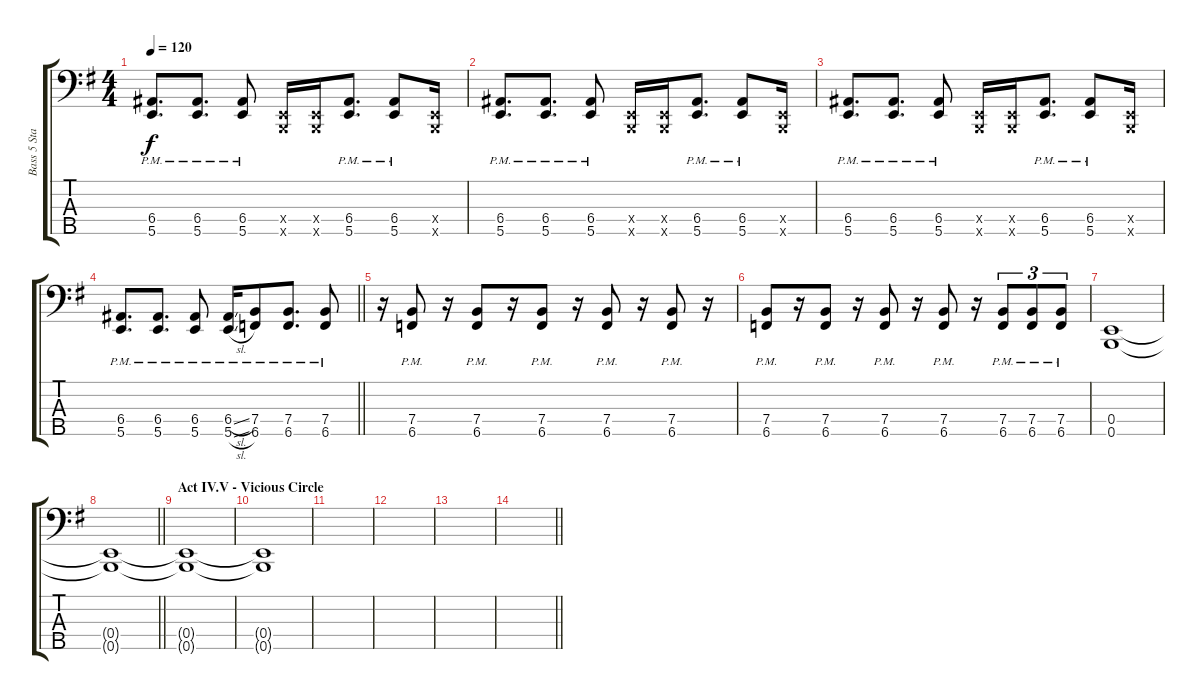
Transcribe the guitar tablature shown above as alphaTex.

\track ("Bass 5 Standard" "Bass 5 Sta") {instrument electricbassfinger}
\staff {score tabs}
\tuning (G2 D2 A1 E1 B0) {hide}
\ts (4 4)
\tempo 120
\clef f4
\ks eminor
(6.4{pm} 5.5{pm}).8{d dy f} (6.4{pm} 5.5{pm}).8{d} (6.4{pm} 5.5{pm}).8 (0.4{x} 0.5{x}).16 (0.4{x} 0.5{x}).16 (6.4{pm} 5.5{pm}).8{d} (6.4{pm} 5.5{pm}).8 (0.4{x} 0.5{x}).16 |
(6.4{pm} 5.5{pm}).8{d} (6.4{pm} 5.5{pm}).8{d} (6.4{pm} 5.5{pm}).8 (0.4{x} 0.5{x}).16 (0.4{x} 0.5{x}).16 (6.4{pm} 5.5{pm}).8{d} (6.4{pm} 5.5{pm}).8 (0.4{x} 0.5{x}).16 |
(6.4{pm} 5.5{pm}).8{d} (6.4{pm} 5.5{pm}).8{d} (6.4{pm} 5.5{pm}).8 (0.4{x} 0.5{x}).16 (0.4{x} 0.5{x}).16 (6.4{pm} 5.5{pm}).8{d} (6.4{pm} 5.5{pm}).8 (0.4{x} 0.5{x}).16 |
\barLineRight lightlight
(6.4{pm} 5.5{pm}).8{d} (6.4{pm} 5.5{pm}).8{d} (6.4{pm} 5.5{pm}).8 (6.4{sl pm} 5.5{sl pm}).16 (7.4{pm} 6.5{pm}).8 (7.4{pm} 6.5{pm}).8{d} (7.4{pm} 6.5{pm}).8 |
r.16 (7.4{pm} 6.5{pm}).8 r.16 (7.4{pm} 6.5{pm}).8 r.16 (7.4{pm} 6.5{pm}).8 r.16 (7.4{pm} 6.5{pm}).8 r.16 (7.4{pm} 6.5{pm}).8 r.16 |
(7.4{pm} 6.5{pm}).8 r.16 (7.4{pm} 6.5{pm}).8 r.16 (7.4{pm} 6.5{pm}).8 r.16 (7.4{pm} 6.5{pm}).8 r.16 (7.4{pm} 6.5{pm}).8{tu (3 2)} (7.4{pm} 6.5{pm}).8{tu (3 2)} (7.4{pm} 6.5{pm}).8{tu (3 2)} |
(0.4 0.5).1 |
\barLineRight lightlight
(0.4{t} 0.5{t}).1 |
\section ("" "Act IV.V - Vicious Circle")
(0.4{t} 0.5{t}).1 |
(0.4{t} 0.5{t}).1 |
|
|
|
\barLineRight lightlight
